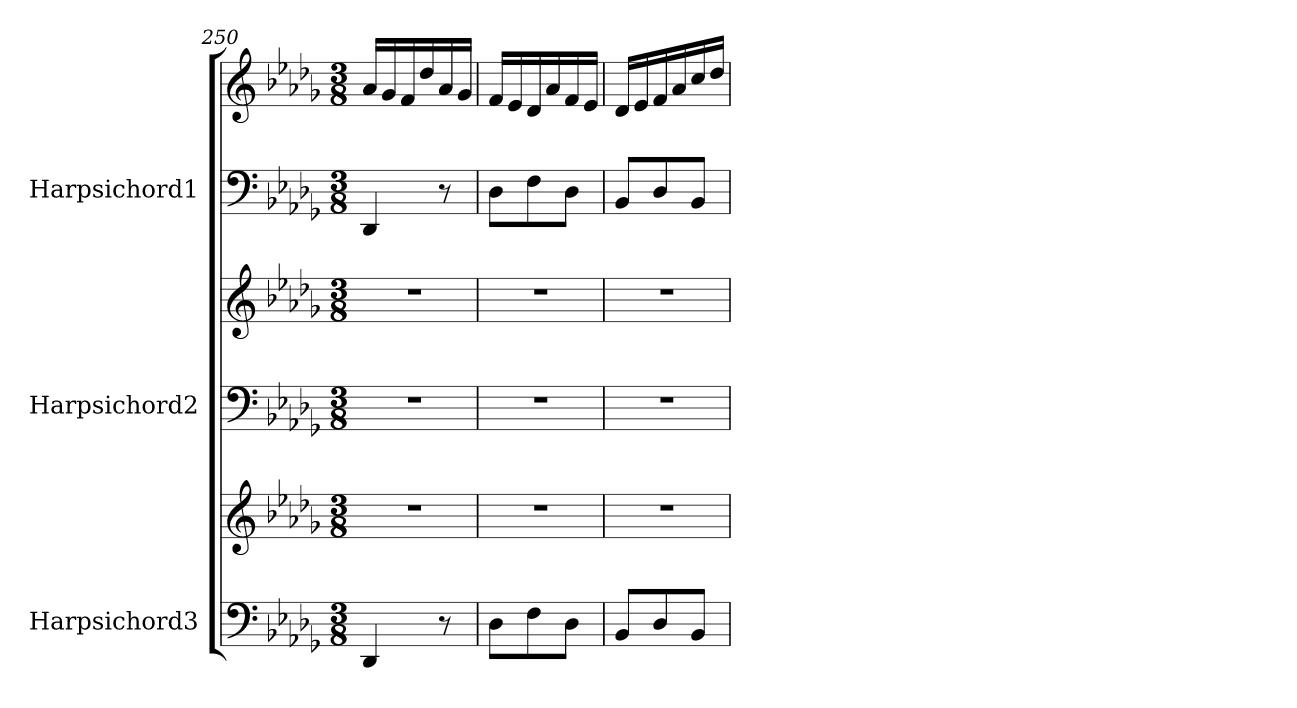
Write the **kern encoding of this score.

**kern	**kern	**kern	**kern	**kern	**kern
*part3	*part3	*part2	*part2	*part1	*part1
*staff6	*staff5	*staff4	*staff3	*staff2	*staff1
*I"Harpsichord3	*	*I"Harpsichord2	*	*I"Harpsichord1	*
*I'Hp	*	*I'Hp	*	*I'Hp	*
!!LO:LB:g=z
*clefF4	*clefG2	*clefF4	*clefG2	*clefF4	*clefG2
*k[b-e-a-d-g-]	*k[b-e-a-d-g-]	*k[b-e-a-d-g-]	*k[b-e-a-d-g-]	*k[b-e-a-d-g-]	*k[b-e-a-d-g-]
*M3/8	*M3/8	*M3/8	*M3/8	*M3/8	*M3/8
=250	=250	=250	=250	=250	=250
4DD-/	4.r	4.r	4.r	4DD-/	16a-/LL
.	.	.	.	.	16g-/
.	.	.	.	.	16f/
.	.	.	.	.	16dd-/
8r	.	.	.	8r	16a-/
.	.	.	.	.	16g-/JJ
=251	=251	=251	=251	=251	=251
8D-\L	4.r	4.r	4.r	8D-\L	16f/LL
.	.	.	.	.	16e-/
8F\	.	.	.	8F\	16d-/
.	.	.	.	.	16a-/
8D-\J	.	.	.	8D-\J	16f/
.	.	.	.	.	16e-/JJ
=252	=252	=252	=252	=252	=252
8BB-/L	4.r	4.r	4.r	8BB-/L	16d-/LL
.	.	.	.	.	16e-/
8D-/	.	.	.	8D-/	16f/
.	.	.	.	.	16a-/
8BB-/J	.	.	.	8BB-/J	16cc/
.	.	.	.	.	16dd-/JJ
=	=	=	=	=	=
*-	*-	*-	*-	*-	*-
